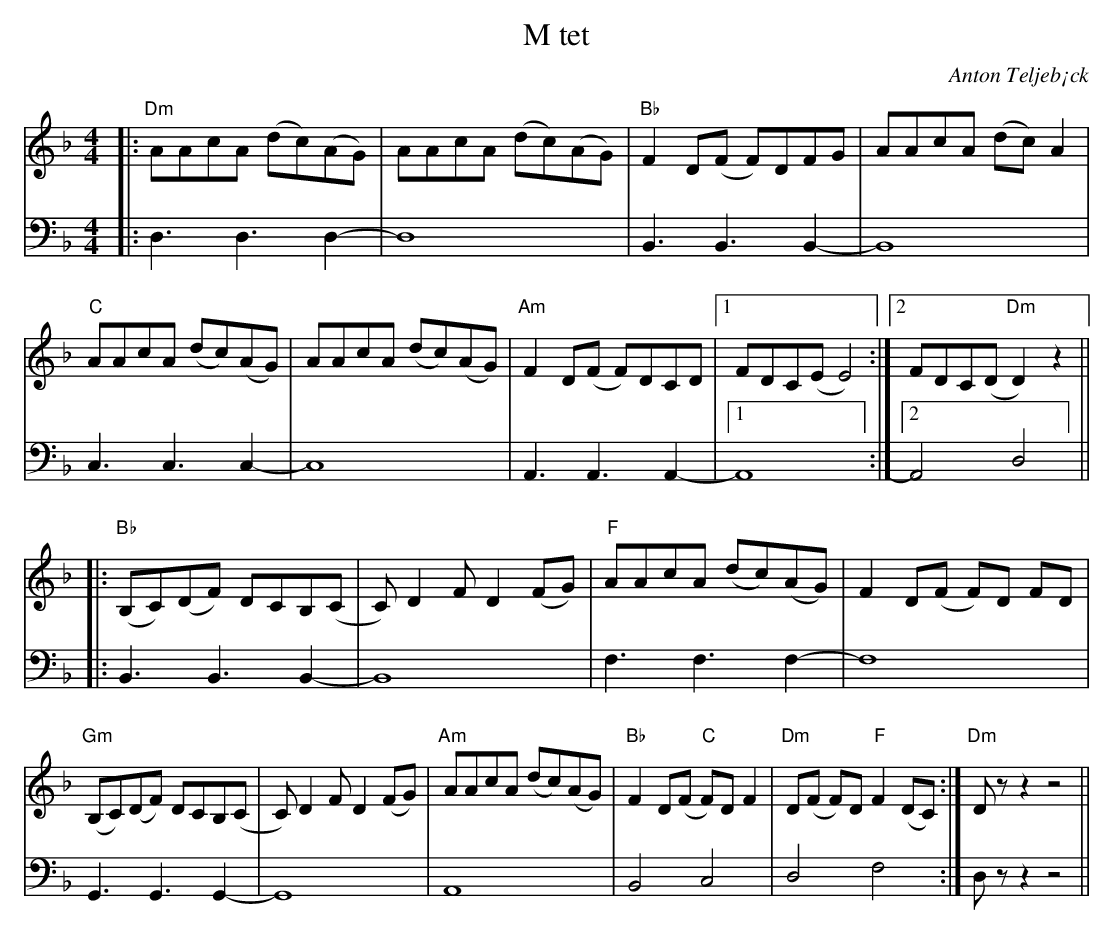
X:1
T:M tet
C:Anton Teljeb¡ck
M:4/4
L:1/8
K:Dm
V:1
|: "Dm" AAcA (dc)(AG) | AAcA (dc)(AG) | "Bb" F2D(F F)DFG | AAcA (dc)A2 |
"C" AAcA (dc)(AG) | AAcA (dc)(AG) |"Am" F2D(F F)DCD |1 FDC(E E4) :|2 FDC(D "Dm"D2)z2 ||
|:"Bb"(B,C)(DF) DCB,(C | C)D2F D2(FG) |"F" AAcA (dc)(AG) | F2 D(F F)D FD |
"Gm" (B,C)(DF) DCB,(C | C)D2F D2(FG) |"Am" AAcA (dc)(AG) | "Bb" F2D(F "C" F)DF2 |"Dm"D(F F)D "F"F2 (DC):|"Dm"Dz z2 z4 ||
V:2
K: bass
|:D,3D,3D,2- |  D,8 | B,,3B,,3B,,2- | B,,8 | C,3C,3C,2- |  C,8 | A,,3A,,3A,,2- |1 A,,8 :|2 A,,4D,4 ||
|: B,,3B,,3B,,2- | B,,8 | F,3F,3F,2- | F,8 | G,,3G,,3G,,2- | G,,8 | A,,8 | B,,4 C,4 | D,4 F,4 :| D,z z2 z4 ||
